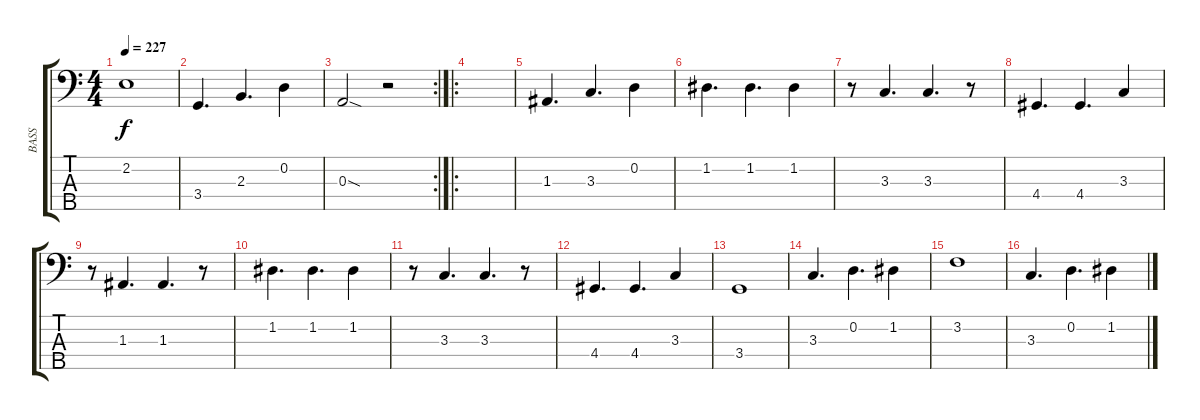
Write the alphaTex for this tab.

\track ("BASS" "BASS") {instrument electricbassfinger}
\staff {score tabs}
\tuning (G2 D2 A1 E1 B0) {hide}
\ts (4 4)
\tempo 227
\clef f4
\ks c
2.2.1{dy f} |
3.4.4{d} 2.3.4{d} 0.2.4 |
\rc 2
0.3{sod}.2 r.2 |
\ro
|
1.3.4{d} 3.3.4{d} 0.2.4 |
1.2.4{d} 1.2.4{d} 1.2.4 |
r.8 3.3.4{d} 3.3.4{d} r.8 |
4.4.4{d} 4.4.4{d} 3.3.4 |
r.8 1.3.4{d} 1.3.4{d} r.8 |
1.2.4{d} 1.2.4{d} 1.2.4 |
r.8 3.3.4{d} 3.3.4{d} r.8 |
4.4.4{d} 4.4.4{d} 3.3.4 |
3.4.1 |
3.3.4{d} 0.2.4{d} 1.2.4 |
3.2.1 |
3.3.4{d} 0.2.4{d} 1.2.4
